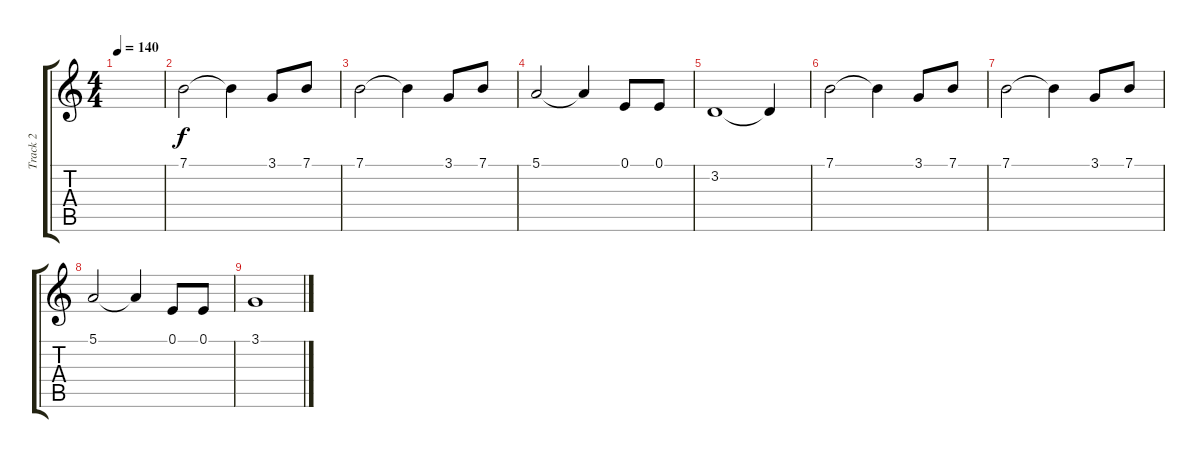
\track ("Track 2" "Track 2") {instrument baritonesax}
\staff {score tabs}
\tuning (E4 B3 G3 D3 A2 E2) {hide}
\ts (4 4)
\tempo 140
\clef g2
\ks c
|
7.1.2 7.1{t}.4 3.1.8 7.1.8 |
7.1.2 7.1{t}.4 3.1.8 7.1.8 |
5.1.2 5.1{t}.4 0.1.8 0.1.8 |
3.2.1 3.2{t}.4 |
7.1.2 7.1{t}.4 3.1.8 7.1.8 |
7.1.2 7.1{t}.4 3.1.8 7.1.8 |
5.1.2 5.1{t}.4 0.1.8 0.1.8 |
3.1.1
